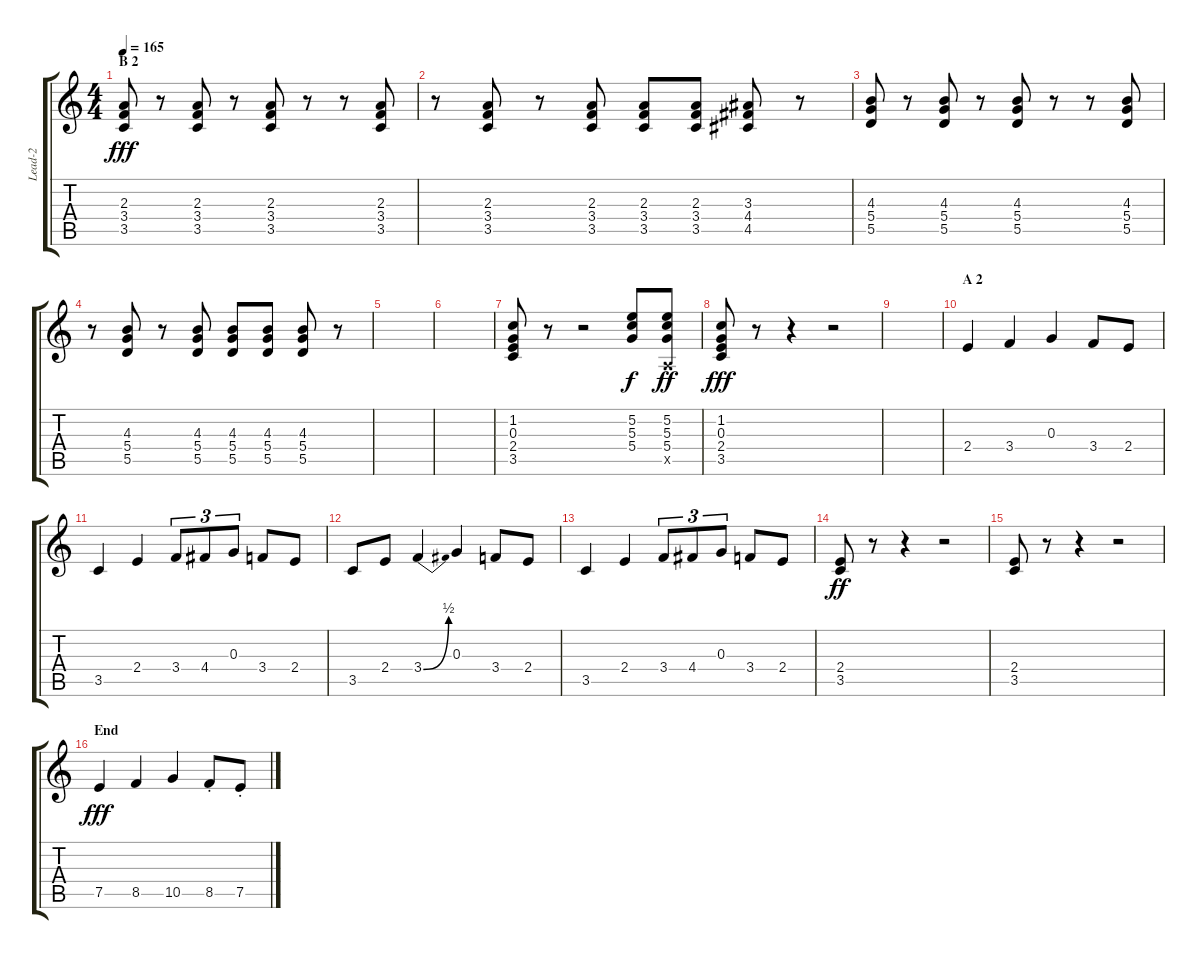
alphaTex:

\track ("Lead-2" "Lead-2") {instrument acousticguitarnylon}
\staff {score tabs}
\tuning (E4 B3 G3 D3 A2 E2) {hide}
\ts (4 4)
\section ("" "B 2")
\tempo 165
\clef g2
\ks c
(2.3 3.4 3.5).8{dy fff volume 13 instrument acousticguitarsteel} r.8 (2.3 3.4 3.5).8 r.8 (2.3 3.4 3.5).8 r.8 r.8 (2.3 3.4 3.5).8 |
r.8 (2.3 3.4 3.5).8 r.8 (2.3 3.4 3.5).8 (2.3 3.4 3.5).8 (2.3 3.4 3.5).8 (3.3 4.4 4.5).8 r.8 |
(4.3 5.4 5.5).8 r.8 (4.3 5.4 5.5).8 r.8 (4.3 5.4 5.5).8 r.8 r.8 (4.3 5.4 5.5).8 |
r.8 (4.3 5.4 5.5).8 r.8 (4.3 5.4 5.5).8 (4.3 5.4 5.5).8 (4.3 5.4 5.5).8 (4.3 5.4 5.5).8 r.8 |
|
|
(1.2 0.3 2.4 3.5).8 r.8 r.2 (5.2 5.3 5.4).8{dy f} (5.2 5.3 5.4 0.5{x}).8{dy ff} |
(1.2 0.3 2.4 3.5).8{dy fff} r.8 r.4 r.2 |
|
\section ("" "A 2")
2.4.4{volume 13 instrument electricguitarclean} 3.4.4 0.3.4 3.4.8 2.4.8 |
3.5.4 2.4.4 3.4.8{tu (3 2)} 4.4.8{tu (3 2)} 0.3.8{tu (3 2)} 3.4.8 2.4.8 |
3.5.8 2.4.8 3.4{be (bend 0 0 60 2)}.4 0.3.4 3.4.8 2.4.8 |
3.5.4 2.4.4 3.4.8{tu (3 2)} 4.4.8{tu (3 2)} 0.3.8{tu (3 2)} 3.4.8 2.4.8 |
(2.4 3.5).8{dy ff} r.8 r.4 r.2 |
(2.4 3.5).8 r.8 r.4 r.2 |
\section ("" "End")
7.5.4{dy fff volume 13 instrument electricbasspick} 8.5.4 10.5.4 8.5{st}.8 7.5{st}.8
